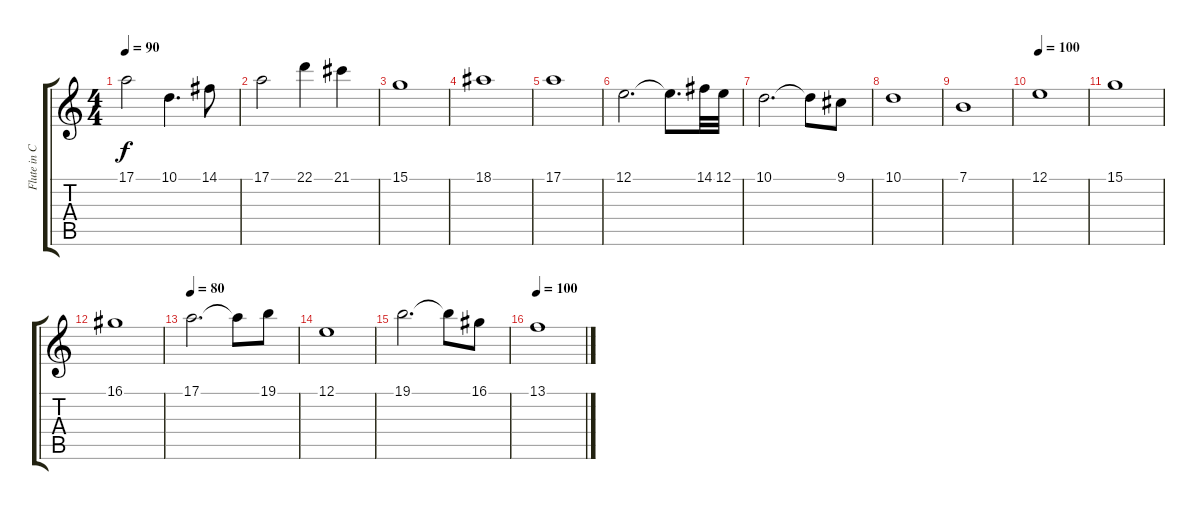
\track ("Flute in C" "Flute in C") {instrument flute}
\staff {score tabs}
\tuning (E4 B3 G3 D3 A2 E2) {hide}
\ts (4 4)
\tempo 90
\clef g2
\ks c
17.1.2{dy f} 10.1.4{d} 14.1.8 |
17.1.2 22.1.4 21.1.4 |
15.1.1 |
18.1.1 |
17.1.1 |
12.1.2{d} 12.1{t}.8{d} 14.1.32 12.1.32 |
10.1.2{d} 10.1{t}.8 9.1.8 |
10.1.1 |
7.1.1 |
\tempo 100
12.1.1 |
15.1.1 |
16.1.1 |
\tempo 80
17.1.2{d} 17.1{t}.8 19.1.8 |
12.1.1 |
19.1.2{d} 19.1{t}.8 16.1.8 |
\tempo 100
13.1.1
